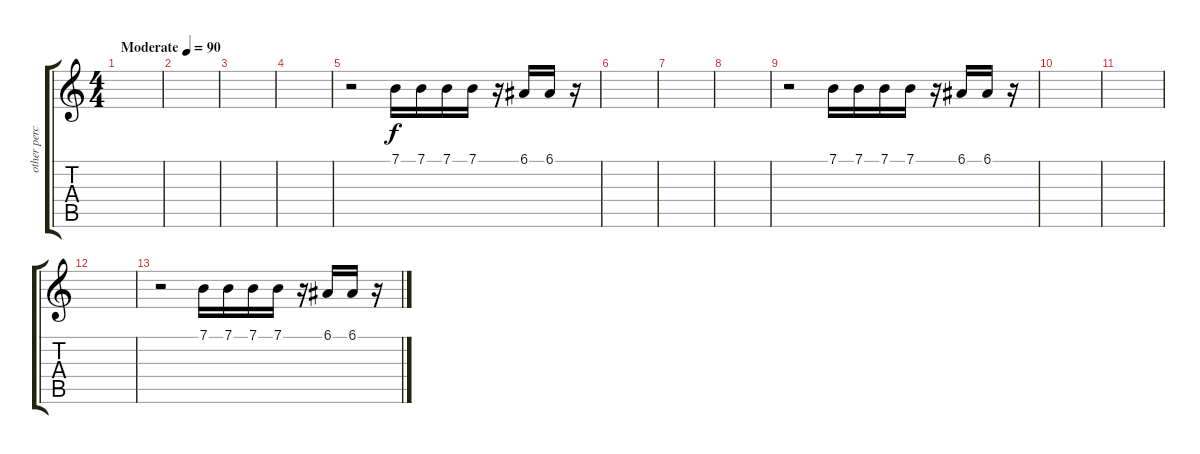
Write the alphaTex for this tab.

\track ("other percussion" "other perc") {instrument woodblock}
\staff {score tabs}
\tuning (E4 B3 G3 D3 A2 E2) {hide}
\ts (4 4)
\tempo (90 "Moderate")
\clef g2
\ks c
|
|
|
|
r.2 7.1.16{balance 12} 7.1.16 7.1.16 7.1.16 r.16 6.1.16{balance 4} 6.1.16 r.16 |
|
|
|
r.2 7.1.16{balance 12} 7.1.16 7.1.16 7.1.16 r.16 6.1.16{balance 4} 6.1.16 r.16 |
|
|
|
r.2 7.1.16{balance 12} 7.1.16 7.1.16 7.1.16 r.16 6.1.16{balance 4} 6.1.16 r.16
